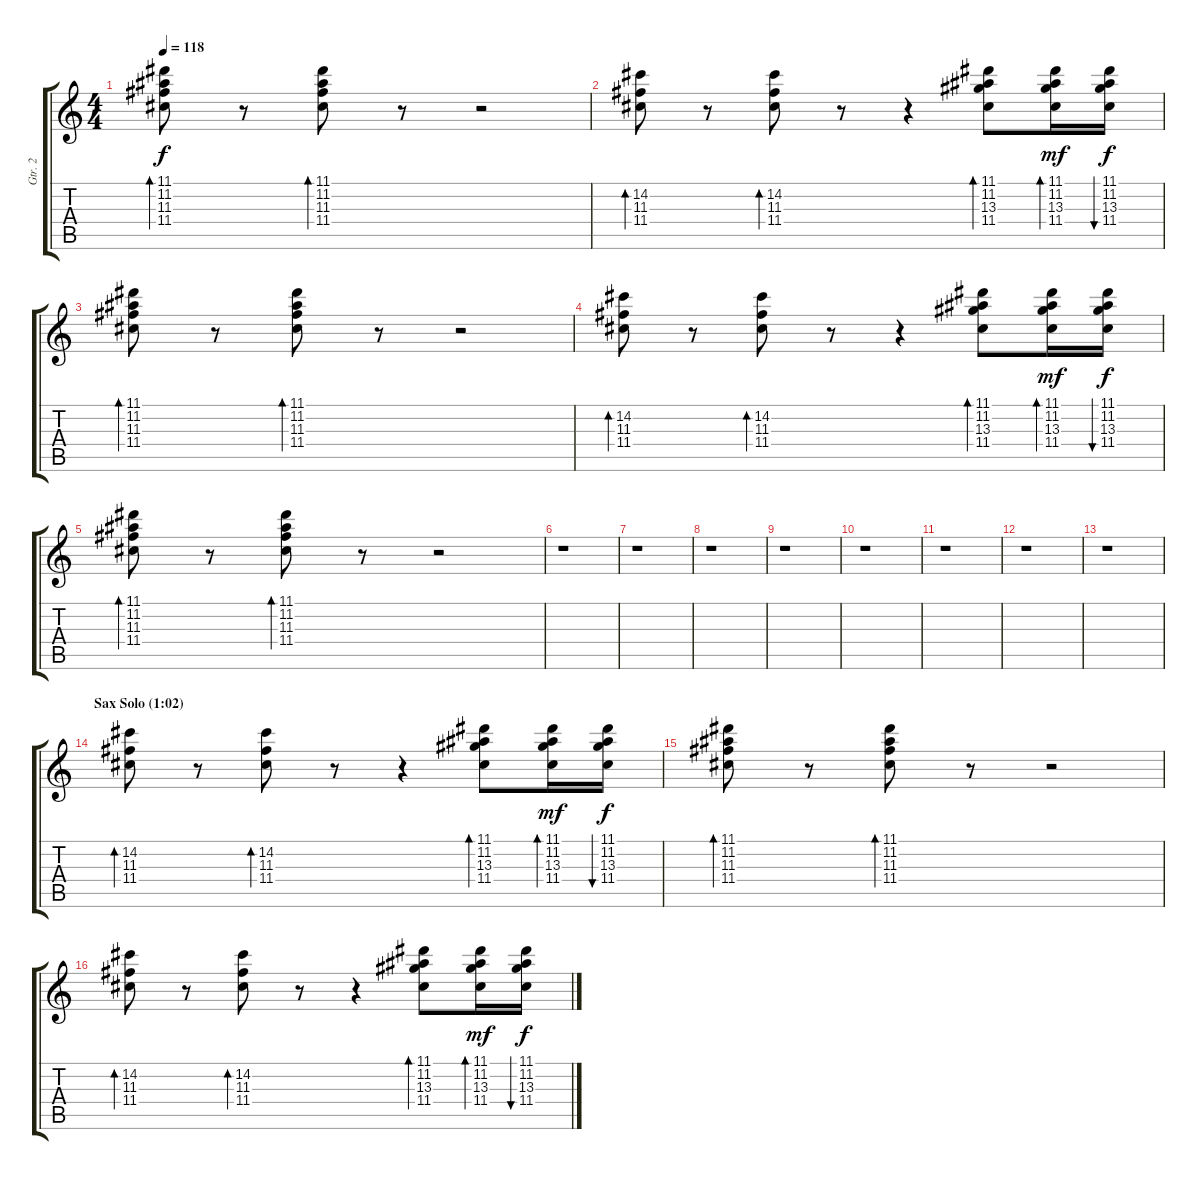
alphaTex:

\track ("Gtr. 2" "Gtr. 2") {instrument electricguitarclean}
\staff {score tabs}
\tuning (E4 B3 G3 D3 A2 E2) {hide}
\ts (4 4)
\tempo 118
\clef g2
\ks c
(11.1 11.2 11.3 11.4).8{bd 60 dy f} r.8 (11.1 11.2 11.3 11.4).8{bd 60} r.8 r.2 |
(14.2 11.3 11.4).8{bd 60} r.8 (14.2 11.3 11.4).8{bd 60} r.8 r.4 (11.1 11.2 13.3 11.4).8{bd 60} (11.1 11.2 13.3 11.4).16{bd 60 dy mf} (11.1 11.2 13.3 11.4).16{bu 60 dy f} |
(11.1 11.2 11.3 11.4).8{bd 60} r.8 (11.1 11.2 11.3 11.4).8{bd 60} r.8 r.2 |
(14.2 11.3 11.4).8{bd 60} r.8 (14.2 11.3 11.4).8{bd 60} r.8 r.4 (11.1 11.2 13.3 11.4).8{bd 60} (11.1 11.2 13.3 11.4).16{bd 60 dy mf} (11.1 11.2 13.3 11.4).16{bu 60 dy f} |
(11.1 11.2 11.3 11.4).8{bd 60} r.8 (11.1 11.2 11.3 11.4).8{bd 60} r.8 r.2 |
r.1 |
r.1 |
r.1 |
r.1 |
r.1 |
r.1 |
r.1 |
r.1 |
\section ("" "Sax Solo (1:02)")
(14.2 11.3 11.4).8{bd 60} r.8 (14.2 11.3 11.4).8{bd 60} r.8 r.4 (11.1 11.2 13.3 11.4).8{bd 60} (11.1 11.2 13.3 11.4).16{bd 60 dy mf} (11.1 11.2 13.3 11.4).16{bu 60 dy f} |
(11.1 11.2 11.3 11.4).8{bd 60} r.8 (11.1 11.2 11.3 11.4).8{bd 60} r.8 r.2 |
(14.2 11.3 11.4).8{bd 60} r.8 (14.2 11.3 11.4).8{bd 60} r.8 r.4 (11.1 11.2 13.3 11.4).8{bd 60} (11.1 11.2 13.3 11.4).16{bd 60 dy mf} (11.1 11.2 13.3 11.4).16{bu 60 dy f}
